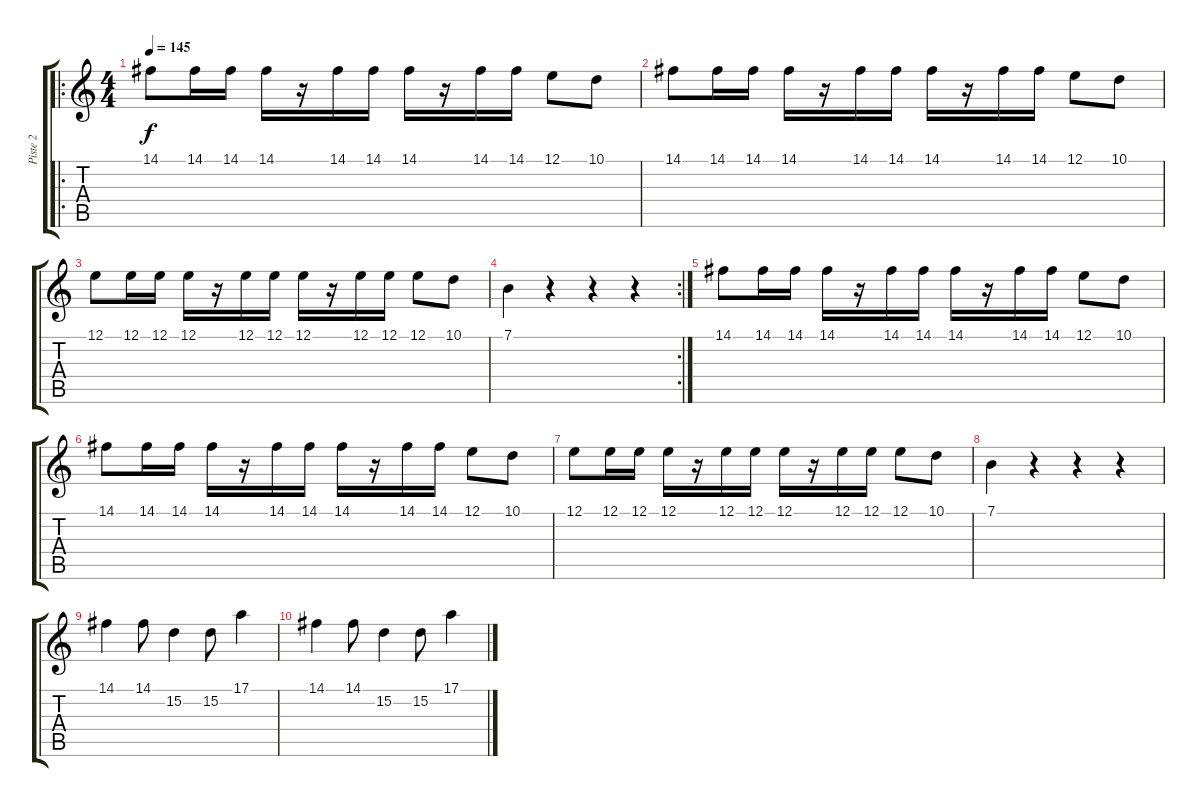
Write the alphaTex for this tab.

\track ("Piste 2" "Piste 2") {instrument violin}
\staff {score tabs}
\tuning (E4 B3 G3 D3 A2 E2) {hide}
\ro
\ts (4 4)
\tempo 145
\clef g2
\ks c
14.1.8{dy f} 14.1.16 14.1.16 14.1.16 r.16 14.1.16 14.1.16 14.1.16 r.16 14.1.16 14.1.16 12.1.8 10.1.8 |
14.1.8 14.1.16 14.1.16 14.1.16 r.16 14.1.16 14.1.16 14.1.16 r.16 14.1.16 14.1.16 12.1.8 10.1.8 |
12.1.8 12.1.16 12.1.16 12.1.16 r.16 12.1.16 12.1.16 12.1.16 r.16 12.1.16 12.1.16 12.1.8 10.1.8 |
\rc 2
7.1.4 r.4 r.4 r.4 |
14.1.8 14.1.16 14.1.16 14.1.16 r.16 14.1.16 14.1.16 14.1.16 r.16 14.1.16 14.1.16 12.1.8 10.1.8 |
14.1.8 14.1.16 14.1.16 14.1.16 r.16 14.1.16 14.1.16 14.1.16 r.16 14.1.16 14.1.16 12.1.8 10.1.8 |
12.1.8 12.1.16 12.1.16 12.1.16 r.16 12.1.16 12.1.16 12.1.16 r.16 12.1.16 12.1.16 12.1.8 10.1.8 |
7.1.4 r.4 r.4 r.4 |
14.1.4 14.1.8 15.2.4 15.2.8 17.1.4 |
14.1.4 14.1.8 15.2.4 15.2.8 17.1.4
